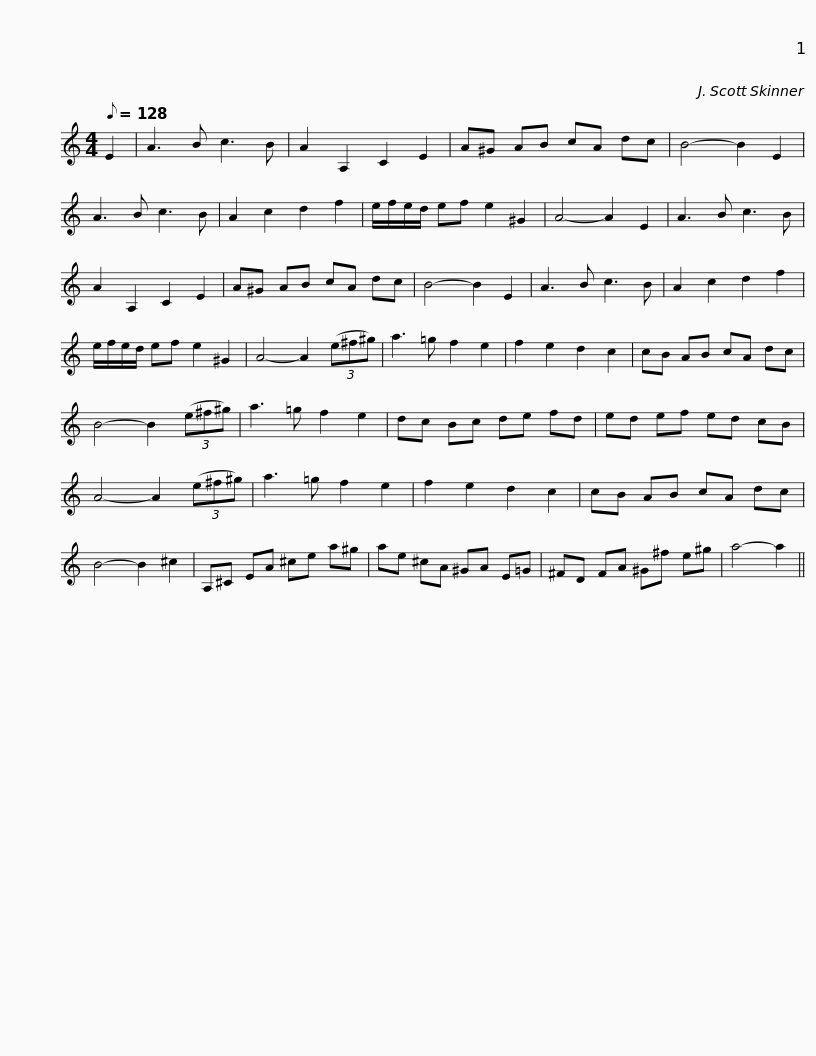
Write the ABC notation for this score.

X:1
L:1/8
Q:1/8=128
M:4/4
I:linebreak $
K:C
V:1 treble
V:1
 E2 | A3 B c3 B | A2 A,2 C2 E2 | A^G AB cA dc | B4- B2 E2 | %5
 A3 B c3 B | A2 c2 d2 f2 | e/f/e/d/ ef e2 ^G2 | A4- A2 E2 |$ A3 B c3 B | %10
 A2 A,2 C2 E2 | A^G AB cA dc | B4- B2 E2 | A3 B c3 B | A2 c2 d2 f2 | %15
 e/f/e/d/ ef e2 ^G2 |$ A4- A2 (3(e^f^g) | a3 =g f2 e2 | f2 e2 d2 c2 | cB AB cA dc | %20
 B4- B2 (3(e^f^g) | a3 =g f2 e2 | dc Bc de fd |$ ed ef ed cB | A4- A2 (3(e^f^g) | %25
 a3 =g f2 e2 | f2 e2 d2 c2 | cB AB cA dc | B4- B2 ^c2 |$ A,^C EA ^ce a^g | %30
 ae ^cA ^GA E=G | ^FD FA ^G^f e^g | a4- a2 || %33
